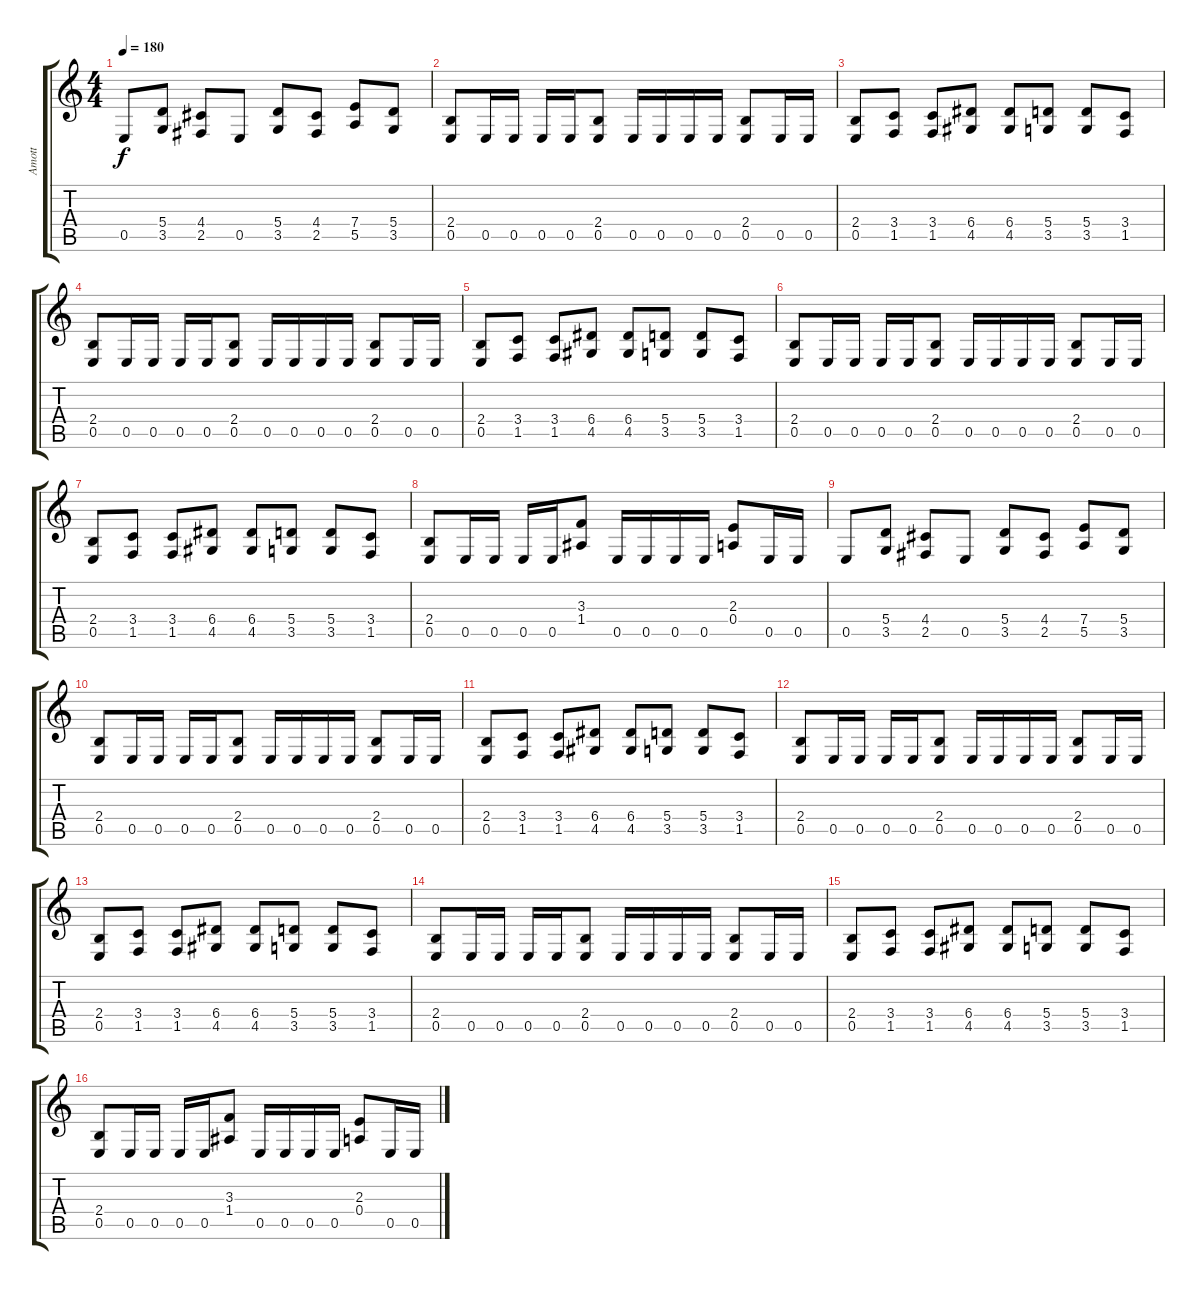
\track ("Amott" "Amott") {instrument distortionguitar}
\staff {score tabs}
\tuning (B3 Gb3 D3 A2 E2 B1) {hide}
\ts (4 4)
\tempo 180
\clef g2
\ks c
0.5.8{dy f} (5.4 3.5).8 (4.4 2.5).8 0.5.8 (5.4 3.5).8 (4.4 2.5).8 (7.4 5.5).8 (5.4 3.5).8 |
(2.4 0.5).8 0.5.16 0.5.16 0.5.16 0.5.16 (2.4 0.5).8 0.5.16 0.5.16 0.5.16 0.5.16 (2.4 0.5).8 0.5.16 0.5.16 |
(2.4 0.5).8 (3.4 1.5).8 (3.4 1.5).8 (6.4 4.5).8 (6.4 4.5).8 (5.4 3.5).8 (5.4 3.5).8 (3.4 1.5).8 |
(2.4 0.5).8 0.5.16 0.5.16 0.5.16 0.5.16 (2.4 0.5).8 0.5.16 0.5.16 0.5.16 0.5.16 (2.4 0.5).8 0.5.16 0.5.16 |
(2.4 0.5).8 (3.4 1.5).8 (3.4 1.5).8 (6.4 4.5).8 (6.4 4.5).8 (5.4 3.5).8 (5.4 3.5).8 (3.4 1.5).8 |
(2.4 0.5).8 0.5.16 0.5.16 0.5.16 0.5.16 (2.4 0.5).8 0.5.16 0.5.16 0.5.16 0.5.16 (2.4 0.5).8 0.5.16 0.5.16 |
(2.4 0.5).8 (3.4 1.5).8 (3.4 1.5).8 (6.4 4.5).8 (6.4 4.5).8 (5.4 3.5).8 (5.4 3.5).8 (3.4 1.5).8 |
(2.4 0.5).8 0.5.16 0.5.16 0.5.16 0.5.16 (3.3 1.4).8 0.5.16 0.5.16 0.5.16 0.5.16 (2.3 0.4).8 0.5.16 0.5.16 |
0.5.8 (5.4 3.5).8 (4.4 2.5).8 0.5.8 (5.4 3.5).8 (4.4 2.5).8 (7.4 5.5).8 (5.4 3.5).8 |
(2.4 0.5).8 0.5.16 0.5.16 0.5.16 0.5.16 (2.4 0.5).8 0.5.16 0.5.16 0.5.16 0.5.16 (2.4 0.5).8 0.5.16 0.5.16 |
(2.4 0.5).8 (3.4 1.5).8 (3.4 1.5).8 (6.4 4.5).8 (6.4 4.5).8 (5.4 3.5).8 (5.4 3.5).8 (3.4 1.5).8 |
(2.4 0.5).8 0.5.16 0.5.16 0.5.16 0.5.16 (2.4 0.5).8 0.5.16 0.5.16 0.5.16 0.5.16 (2.4 0.5).8 0.5.16 0.5.16 |
(2.4 0.5).8 (3.4 1.5).8 (3.4 1.5).8 (6.4 4.5).8 (6.4 4.5).8 (5.4 3.5).8 (5.4 3.5).8 (3.4 1.5).8 |
(2.4 0.5).8 0.5.16 0.5.16 0.5.16 0.5.16 (2.4 0.5).8 0.5.16 0.5.16 0.5.16 0.5.16 (2.4 0.5).8 0.5.16 0.5.16 |
(2.4 0.5).8 (3.4 1.5).8 (3.4 1.5).8 (6.4 4.5).8 (6.4 4.5).8 (5.4 3.5).8 (5.4 3.5).8 (3.4 1.5).8 |
(2.4 0.5).8 0.5.16 0.5.16 0.5.16 0.5.16 (3.3 1.4).8 0.5.16 0.5.16 0.5.16 0.5.16 (2.3 0.4).8 0.5.16 0.5.16
